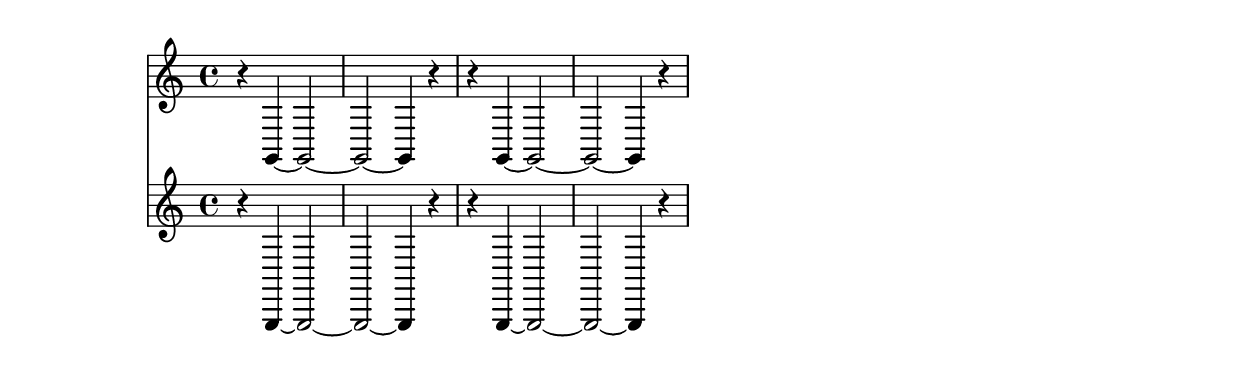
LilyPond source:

\version "2.19.82"
\language "english"

\header {
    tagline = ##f
}

\layout {}

\paper {}

\score {
    <<
        {
            r4
            g,4
            ~
            g,2
            ~
            g,2
            ~
            g,4
            r4
            r4
            g,4
            ~
            g,2
            ~
            g,2
            ~
            g,4
            r4
        }
        {
            r4
            g,,4
            ~
            g,,2
            ~
            g,,2
            ~
            g,,4
            r4
            r4
            g,,4
            ~
            g,,2
            ~
            g,,2
            ~
            g,,4
            r4
        }
    >>
}